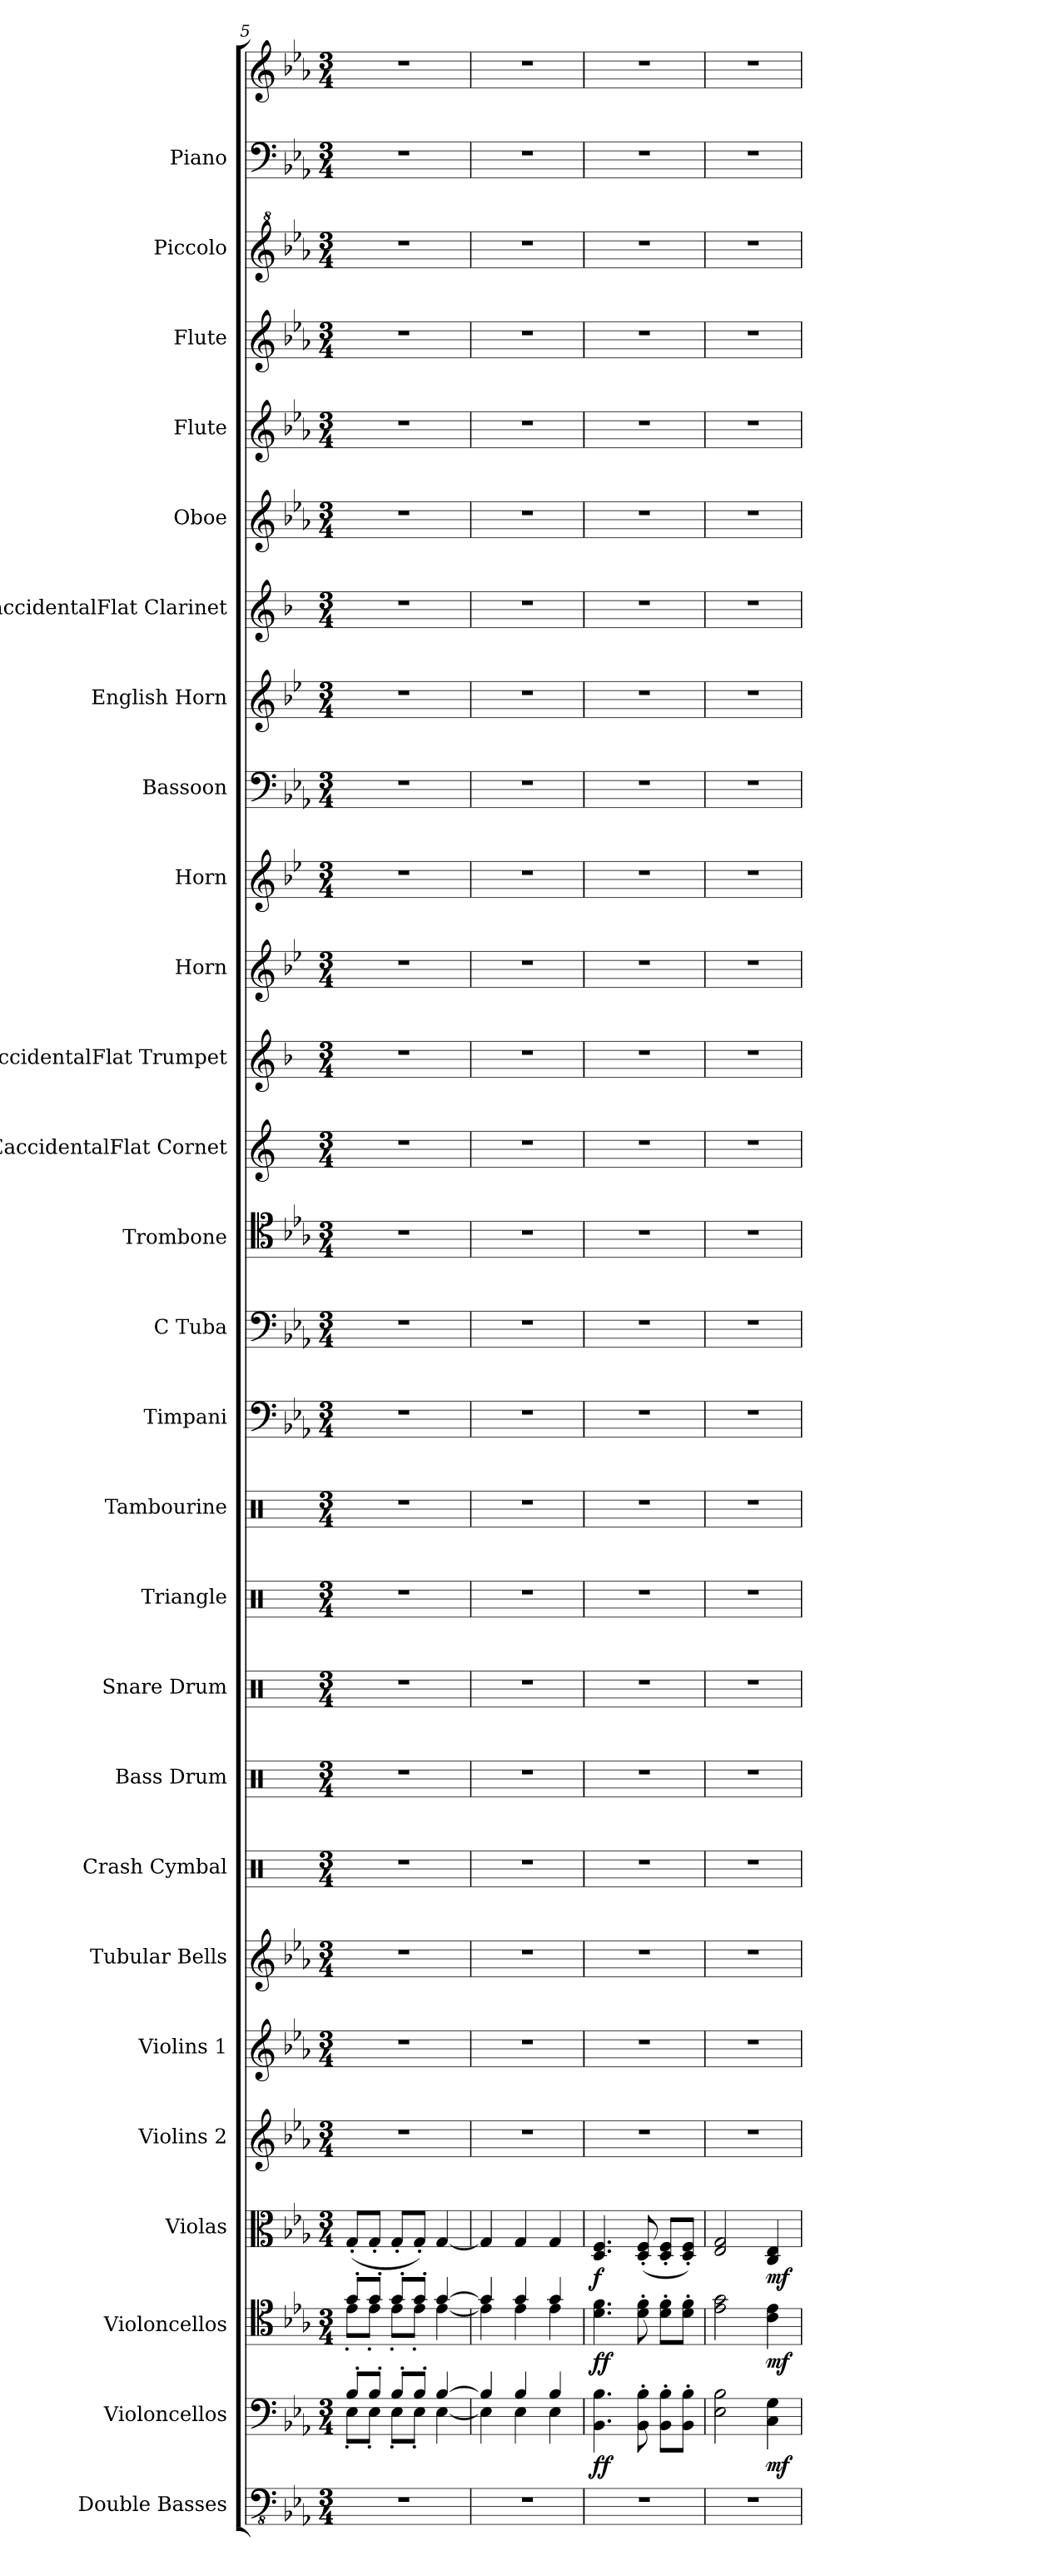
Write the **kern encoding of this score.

**kern	**kern	**dynam	**kern	**dynam	**kern	**dynam	**kern	**kern	**kern	**kern	**kern	**kern	**kern	**kern	**kern	**kern	**kern	**kern	**kern	**kern	**kern	**kern	**kern	**kern	**kern	**kern	**kern	**kern	**kern	**kern
*part27	*part26	*part26	*part25	*part25	*part24	*part24	*part23	*part22	*part21	*part20	*part19	*part18	*part17	*part16	*part15	*part14	*part13	*part12	*part11	*part10	*part9	*part8	*part7	*part6	*part5	*part4	*part3	*part2	*part1	*part1
*staff28	*staff27	*staff27	*staff26	*staff26	*staff25	*staff25	*staff24	*staff23	*staff22	*staff21	*staff20	*staff19	*staff18	*staff17	*staff16	*staff15	*staff14	*staff13	*staff12	*staff11	*staff10	*staff9	*staff8	*staff7	*staff6	*staff5	*staff4	*staff3	*staff2	*staff1
*I"Double Basses	*I"Violoncellos	*	*I"Violoncellos	*	*I"Violas	*	*I"Violins 2	*I"Violins 1	*I"Tubular Bells	*I"Crash Cymbal	*I"Bass Drum	*I"Snare Drum	*I"Triangle	*I"Tambourine	*I"Timpani	*I"C Tuba	*I"Trombone	*I"EaccidentalFlat Cornet	*I"BaccidentalFlat Trumpet	*I"Horn	*I"Horn	*I"Bassoon	*I"English Horn	*I"BaccidentalFlat Clarinet	*I"Oboe	*I"Flute	*I"Flute	*I"Piccolo	*I"Piano	*
*I'Dbs.	*I'Vlcs.	*	*I'Vlcs.	*	*I'Vlas.	*	*I'Vlns. 2	*I'Vlns. 1	*I'Tu. Be.	*I'Cr. Cym.	*I'B. Dr.	*I'Sn. Dr.	*I'Trgl.	*I'Tamb.	*I'Timp.	*I'C Tu.	*I'Trb.	*I'EaccidentalFlat Cnt.	*I'BaccidentalFlat Tpt.	*I'Hn.	*I'Hn.	*I'Bsn.	*I'E. Hn.	*I'BaccidentalFlat Cl.	*I'Ob.	*I'Fl.	*I'Fl.	*I'Picc.	*I'Pno.	*
*clefFv4	*clefF4	*	*clefC4	*	*clefC3	*	*clefG2	*clefG2	*clefG2	*clefX	*clefX	*clefX	*clefX	*clefX	*clefF4	*clefF4	*clefC4	*clefG2	*clefG2	*clefG2	*clefG2	*clefF4	*clefG2	*clefG2	*clefG2	*clefG2	*clefG2	*clefG^2	*clefF4	*clefG2
*	*	*	*	*	*	*	*	*	*	*	*	*	*	*	*	*	*	*ITrd1c2	*ITrd1c2	*ITrd4c7	*ITrd4c7	*	*ITrd4c7	*ITrd1c2	*	*	*	*ITrd-7c-12	*	*
*k[b-e-a-]	*k[b-e-a-]	*	*k[b-e-a-]	*	*k[b-e-a-]	*	*k[b-e-a-]	*k[b-e-a-]	*k[b-e-a-]	*k[]	*k[]	*k[]	*k[]	*k[]	*k[b-e-a-]	*k[b-e-a-]	*k[b-e-a-]	*k[b-e-]	*k[b-e-a-]	*k[b-e-a-]	*k[b-e-a-]	*k[b-e-a-]	*k[b-e-a-]	*k[b-e-a-]	*k[b-e-a-]	*k[b-e-a-]	*k[b-e-a-]	*k[b-e-a-]	*k[b-e-a-]	*k[b-e-a-]
*M3/4	*M3/4	*	*M3/4	*	*M3/4	*	*M3/4	*M3/4	*M3/4	*M3/4	*M3/4	*M3/4	*M3/4	*M3/4	*M3/4	*M3/4	*M3/4	*M3/4	*M3/4	*M3/4	*M3/4	*M3/4	*M3/4	*M3/4	*M3/4	*M3/4	*M3/4	*M3/4	*M3/4	*M3/4
=5	=5	=5	=5	=5	=5	=5	=5	=5	=5	=5	=5	=5	=5	=5	=5	=5	=5	=5	=5	=5	=5	=5	=5	=5	=5	=5	=5	=5	=5	=5
*	*^	*	*^	*	*	*	*	*	*	*	*	*	*	*	*	*	*	*	*	*	*	*	*	*	*	*	*	*	*	*
2.r	8B-'/L	8E-'\L	.	8g'/L	8e-'\L	.	(8G'/L	.	2.r	2.r	2.r	2.r	2.r	2.r	2.r	2.r	2.r	2.r	2.r	2.r	2.r	2.r	2.r	2.r	2.r	2.r	2.r	2.r	2.r	2.r	2.r	2.r
.	8B-'/J	8E-'\J	.	8g'/J	8e-'\J	.	8G'/J	.	.	.	.	.	.	.	.	.	.	.	.	.	.	.	.	.	.	.	.	.	.	.	.	.
.	8B-'/L	8E-'\L	.	8g'/L	8e-'\L	.	8G'/L	.	.	.	.	.	.	.	.	.	.	.	.	.	.	.	.	.	.	.	.	.	.	.	.	.
.	8B-'/J	8E-'\J	.	8g'/J	8e-'\J	.	8G'/J)	.	.	.	.	.	.	.	.	.	.	.	.	.	.	.	.	.	.	.	.	.	.	.	.	.
.	[4B-/	[4E-\	.	[4g/	[4e-\	.	[4G/	.	.	.	.	.	.	.	.	.	.	.	.	.	.	.	.	.	.	.	.	.	.	.	.	.
=6	=6	=6	=6	=6	=6	=6	=6	=6	=6	=6	=6	=6	=6	=6	=6	=6	=6	=6	=6	=6	=6	=6	=6	=6	=6	=6	=6	=6	=6	=6	=6	=6
2.r	4B-/]	4E-\]	.	4g/]	4e-\]	.	4G/]	.	2.r	2.r	2.r	2.r	2.r	2.r	2.r	2.r	2.r	2.r	2.r	2.r	2.r	2.r	2.r	2.r	2.r	2.r	2.r	2.r	2.r	2.r	2.r	2.r
.	4B-/	4E-\	.	4g/	4e-\	.	4G/	.	.	.	.	.	.	.	.	.	.	.	.	.	.	.	.	.	.	.	.	.	.	.	.	.
.	4B-/	4E-\	.	4g/	4e-\	.	4G/	.	.	.	.	.	.	.	.	.	.	.	.	.	.	.	.	.	.	.	.	.	.	.	.	.
=7	=7	=7	=7	=7	=7	=7	=7	=7	=7	=7	=7	=7	=7	=7	=7	=7	=7	=7	=7	=7	=7	=7	=7	=7	=7	=7	=7	=7	=7	=7	=7	=7
!	!	!	!LO:DY:b	!	!	!	!	!	!	!	!	!	!	!	!	!	!	!	!	!	!	!	!	!	!	!	!	!	!	!	!	!
!	!	!	!LO:DY:n=1:b	!	!	!LO:DY:b	!	!	!	!	!	!	!	!	!	!	!	!	!	!	!	!	!	!	!	!	!	!	!	!	!	!
!	!	!	!	!	!	!LO:DY:n=1:b	!	!LO:DY:b	!	!	!	!	!	!	!	!	!	!	!	!	!	!	!	!	!	!	!	!	!	!	!	!
*	*v	*v	*	*	*	*	*	*	*	*	*	*	*	*	*	*	*	*	*	*	*	*	*	*	*	*	*	*	*	*	*	*
*	*	*	*v	*v	*	*	*	*	*	*	*	*	*	*	*	*	*	*	*	*	*	*	*	*	*	*	*	*	*	*	*
2.r	4.BB-\ 4.B-\	f f	4.d\ 4.f\	f f	4.D/ 4.F/	f	2.r	2.r	2.r	2.r	2.r	2.r	2.r	2.r	2.r	2.r	2.r	2.r	2.r	2.r	2.r	2.r	2.r	2.r	2.r	2.r	2.r	2.r	2.r	2.r
.	8BB-\' 8B-\'	.	8d\' 8f\'	.	(8D/' 8F/'	.	.	.	.	.	.	.	.	.	.	.	.	.	.	.	.	.	.	.	.	.	.	.	.	.
.	8BB-\' 8B-\'L	.	8d\' 8f\'L	.	8D/' 8F/'L	.	.	.	.	.	.	.	.	.	.	.	.	.	.	.	.	.	.	.	.	.	.	.	.	.
.	8BB-\' 8B-\'J	.	8d\' 8f\'J	.	8D/' 8F/'J)	.	.	.	.	.	.	.	.	.	.	.	.	.	.	.	.	.	.	.	.	.	.	.	.	.
!!LO:PB:g=z
=8	=8	=8	=8	=8	=8	=8	=8	=8	=8	=8	=8	=8	=8	=8	=8	=8	=8	=8	=8	=8	=8	=8	=8	=8	=8	=8	=8	=8	=8	=8
2.r	2E-\ 2B-\	.	2e-\ 2g\	.	2E-/ 2G/	.	2.r	2.r	2.r	2.r	2.r	2.r	2.r	2.r	2.r	2.r	2.r	2.r	2.r	2.r	2.r	2.r	2.r	2.r	2.r	2.r	2.r	2.r	2.r	2.r
!	!	!LO:DY:b	!	!LO:DY:b	!	!LO:DY:b	!	!	!	!	!	!	!	!	!	!	!	!	!	!	!	!	!	!	!	!	!	!	!	!
.	4C\ 4G\	mf	4c\ 4e-\	mf	4C/ 4E-/	mf	.	.	.	.	.	.	.	.	.	.	.	.	.	.	.	.	.	.	.	.	.	.	.	.
=	=	=	=	=	=	=	=	=	=	=	=	=	=	=	=	=	=	=	=	=	=	=	=	=	=	=	=	=	=	=
*-	*-	*-	*-	*-	*-	*-	*-	*-	*-	*-	*-	*-	*-	*-	*-	*-	*-	*-	*-	*-	*-	*-	*-	*-	*-	*-	*-	*-	*-	*-
